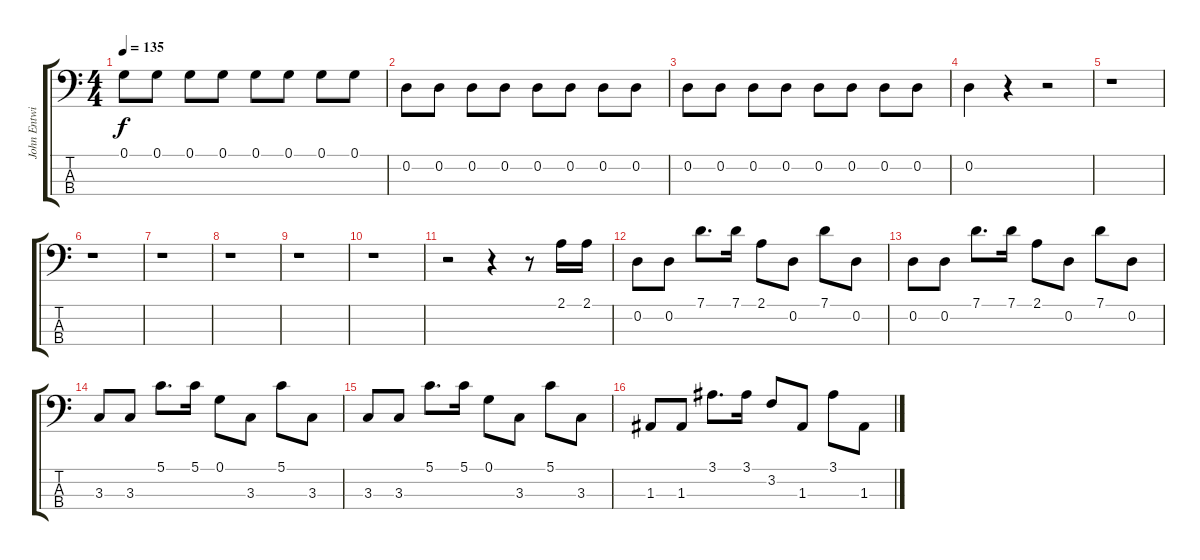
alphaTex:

\track ("John Entwistle" "John Entwi") {instrument electricbassfinger}
\staff {score tabs}
\tuning (G2 D2 A1 E1) {hide}
\ts (4 4)
\tempo 135
\clef f4
\ks c
0.1.8{dy f} 0.1.8 0.1.8 0.1.8 0.1.8 0.1.8 0.1.8 0.1.8 |
0.2.8 0.2.8 0.2.8 0.2.8 0.2.8 0.2.8 0.2.8 0.2.8 |
0.2.8 0.2.8 0.2.8 0.2.8 0.2.8 0.2.8 0.2.8 0.2.8 |
0.2.4 r.4 r.2 |
r.1 |
r.1 |
r.1 |
r.1 |
r.1 |
r.1 |
r.2 r.4 r.8 2.1.16 2.1.16 |
0.2.8 0.2.8 7.1.8{d} 7.1.16 2.1.8 0.2.8 7.1.8 0.2.8 |
0.2.8 0.2.8 7.1.8{d} 7.1.16 2.1.8 0.2.8 7.1.8 0.2.8 |
3.3.8 3.3.8 5.1.8{d} 5.1.16 0.1.8 3.3.8 5.1.8 3.3.8 |
3.3.8 3.3.8 5.1.8{d} 5.1.16 0.1.8 3.3.8 5.1.8 3.3.8 |
1.3.8 1.3.8 3.1.8{d} 3.1.16 3.2.8 1.3.8 3.1.8 1.3.8
